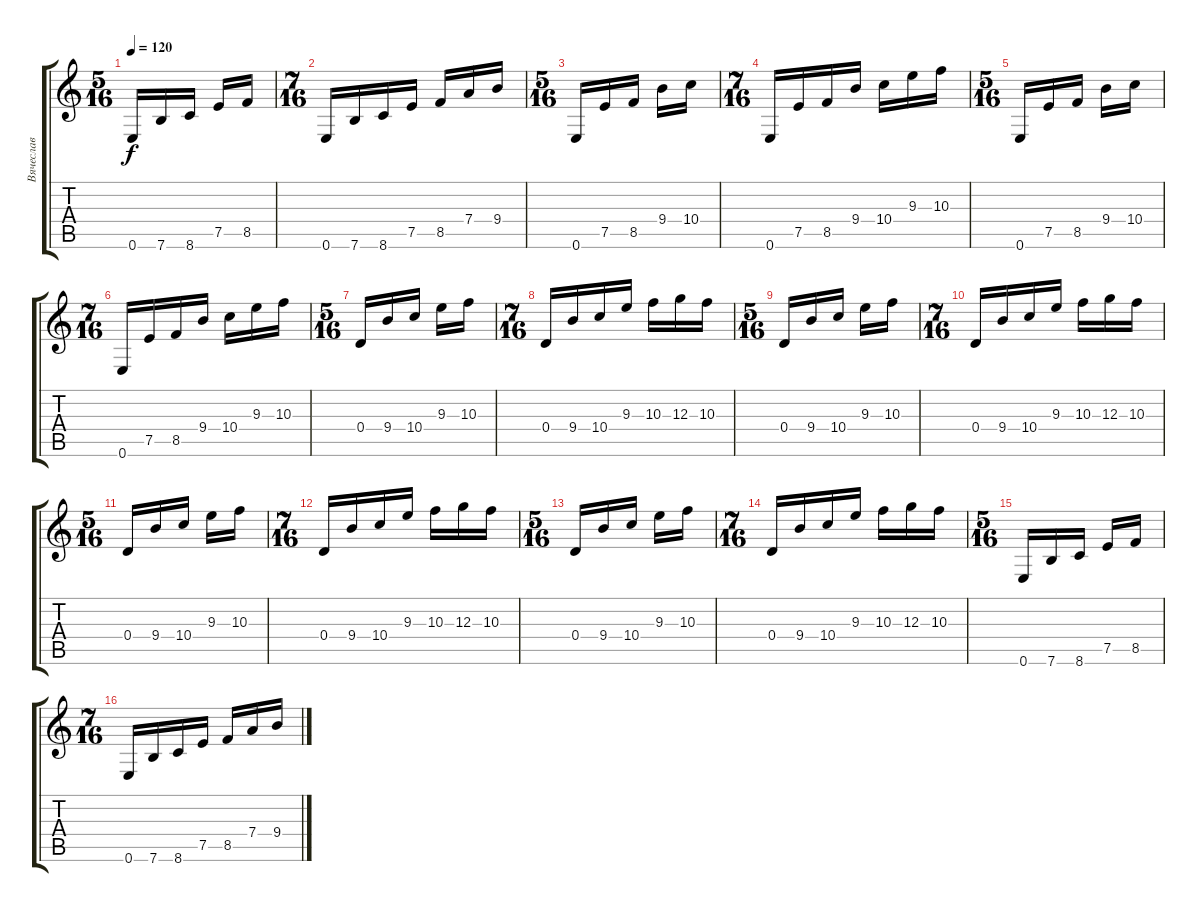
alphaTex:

\track ("Вячеслав" "Вячеслав") {instrument distortionguitar}
\staff {score tabs}
\tuning (E4 B3 G3 D3 A2 E2) {hide}
\ts (5 16)
\tempo 120
\clef g2
\ks c
0.6.16{dy f} 7.6.16 8.6.16 7.5.16 8.5.16 |
\ts (7 16)
0.6.16 7.6.16 8.6.16 7.5.16 8.5.16 7.4.16 9.4.16 |
\ts (5 16)
0.6.16 7.5.16 8.5.16 9.4.16 10.4.16 |
\ts (7 16)
0.6.16 7.5.16 8.5.16 9.4.16 10.4.16 9.3.16 10.3.16 |
\ts (5 16)
0.6.16 7.5.16 8.5.16 9.4.16 10.4.16 |
\ts (7 16)
0.6.16 7.5.16 8.5.16 9.4.16 10.4.16 9.3.16 10.3.16 |
\ts (5 16)
0.4.16 9.4.16 10.4.16 9.3.16 10.3.16 |
\ts (7 16)
0.4.16 9.4.16 10.4.16 9.3.16 10.3.16 12.3.16 10.3.16 |
\ts (5 16)
0.4.16 9.4.16 10.4.16 9.3.16 10.3.16 |
\ts (7 16)
0.4.16 9.4.16 10.4.16 9.3.16 10.3.16 12.3.16 10.3.16 |
\ts (5 16)
0.4.16 9.4.16 10.4.16 9.3.16 10.3.16 |
\ts (7 16)
0.4.16 9.4.16 10.4.16 9.3.16 10.3.16 12.3.16 10.3.16 |
\ts (5 16)
0.4.16 9.4.16 10.4.16 9.3.16 10.3.16 |
\ts (7 16)
0.4.16 9.4.16 10.4.16 9.3.16 10.3.16 12.3.16 10.3.16 |
\ts (5 16)
0.6.16 7.6.16 8.6.16 7.5.16 8.5.16 |
\ts (7 16)
0.6.16 7.6.16 8.6.16 7.5.16 8.5.16 7.4.16 9.4.16
